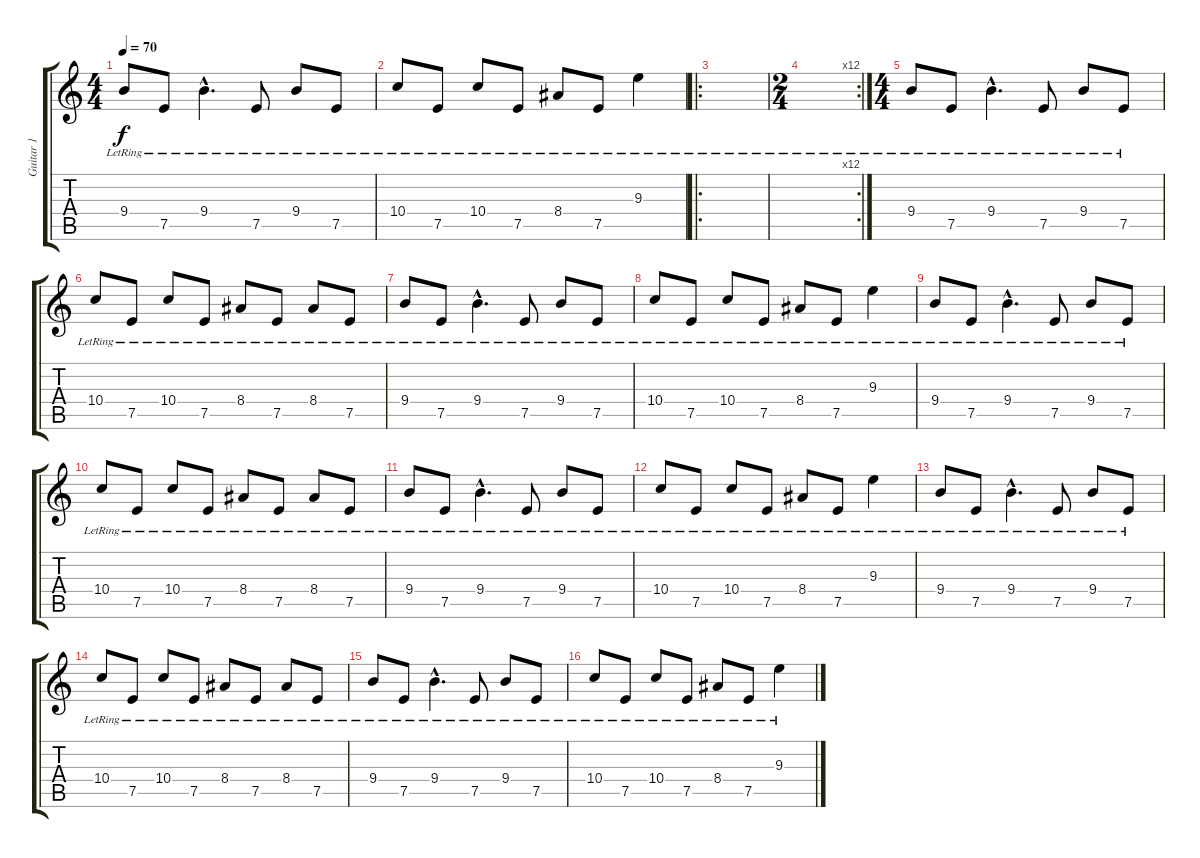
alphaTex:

\track ("Guitar 1" "Guitar 1") {instrument acousticguitarsteel}
\staff {score tabs}
\tuning (E4 B3 G3 D3 A2 E2) {hide}
\ts (4 4)
\tempo 70
\clef g2
\ks c
9.4{lr}.8{dy f} 7.5{lr}.8 9.4{hac lr}.4{d} 7.5{lr}.8 9.4{lr}.8 7.5{lr}.8 |
10.4{lr}.8 7.5{lr}.8 10.4{lr}.8 7.5{lr}.8 8.4{lr}.8 7.5{lr}.8 9.3{lr}.4 |
\ro
|
\rc 12
\ts (2 4)
|
\ts (4 4)
9.4{lr}.8 7.5{lr}.8 9.4{hac lr}.4{d} 7.5{lr}.8 9.4{lr}.8 7.5{lr}.8 |
10.4{lr}.8 7.5{lr}.8 10.4{lr}.8 7.5{lr}.8 8.4{lr}.8 7.5{lr}.8 8.4{lr}.8 7.5{lr}.8 |
9.4{lr}.8 7.5{lr}.8 9.4{hac lr}.4{d} 7.5{lr}.8 9.4{lr}.8 7.5{lr}.8 |
10.4{lr}.8 7.5{lr}.8 10.4{lr}.8 7.5{lr}.8 8.4{lr}.8 7.5{lr}.8 9.3{lr}.4 |
9.4{lr}.8 7.5{lr}.8 9.4{hac lr}.4{d} 7.5{lr}.8 9.4{lr}.8 7.5{lr}.8 |
10.4{lr}.8 7.5{lr}.8 10.4{lr}.8 7.5{lr}.8 8.4{lr}.8 7.5{lr}.8 8.4{lr}.8 7.5{lr}.8 |
9.4{lr}.8 7.5{lr}.8 9.4{hac lr}.4{d} 7.5{lr}.8 9.4{lr}.8 7.5{lr}.8 |
10.4{lr}.8 7.5{lr}.8 10.4{lr}.8 7.5{lr}.8 8.4{lr}.8 7.5{lr}.8 9.3{lr}.4 |
9.4{lr}.8 7.5{lr}.8 9.4{hac lr}.4{d} 7.5{lr}.8 9.4{lr}.8 7.5{lr}.8 |
10.4{lr}.8 7.5{lr}.8 10.4{lr}.8 7.5{lr}.8 8.4{lr}.8 7.5{lr}.8 8.4{lr}.8 7.5{lr}.8 |
9.4{lr}.8 7.5{lr}.8 9.4{hac lr}.4{d} 7.5{lr}.8 9.4{lr}.8 7.5{lr}.8 |
10.4{lr}.8 7.5{lr}.8 10.4{lr}.8 7.5{lr}.8 8.4{lr}.8 7.5{lr}.8 9.3{lr}.4
